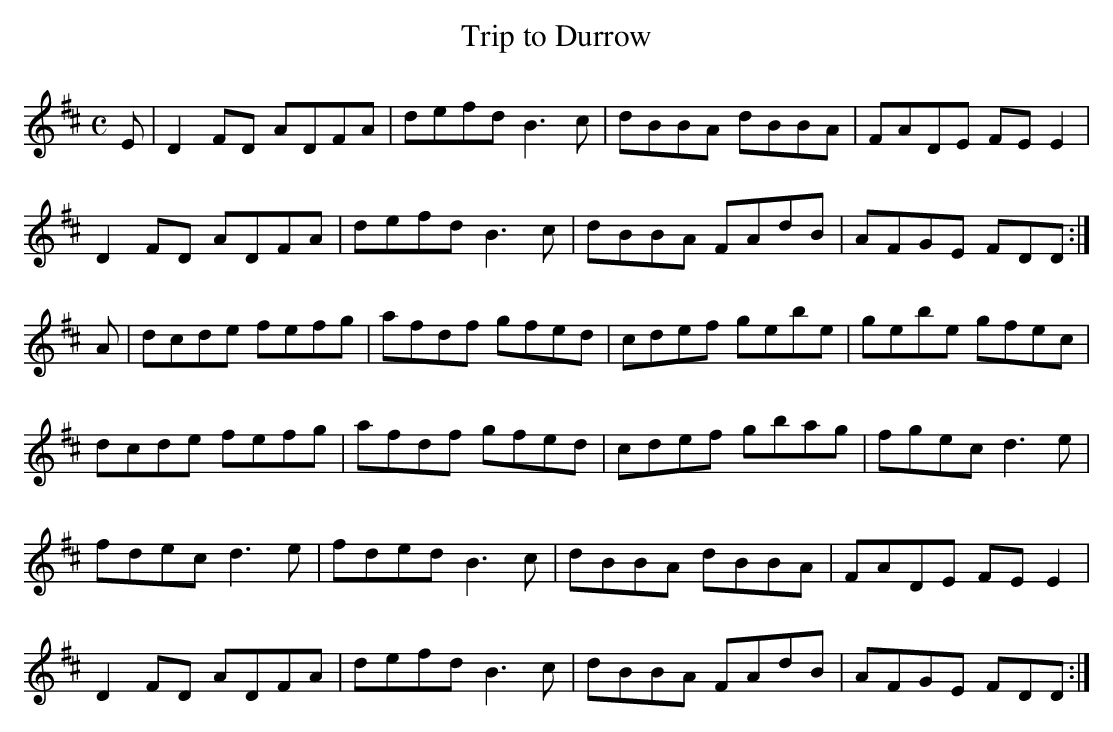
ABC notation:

X:1
T:Trip to Durrow
M:C
L:1/8
K:D Major
E|D2FD ADFA|defd B3c|dBBA dBBA|FADE FEE2|!
D2FD ADFA|defd B3c|dBBA FAdB|AFGE FDD:|!
A|dcde fefg|afdf gfed|cdef gebe|gebe gfec|!
dcde fefg|afdf gfed|cdef gbag|fgec d3e|!
fdec d3e|fded B3c|dBBA dBBA|FADE FEE2|!
D2FD ADFA|defd B3c|dBBA FAdB|AFGE FDD:|!
